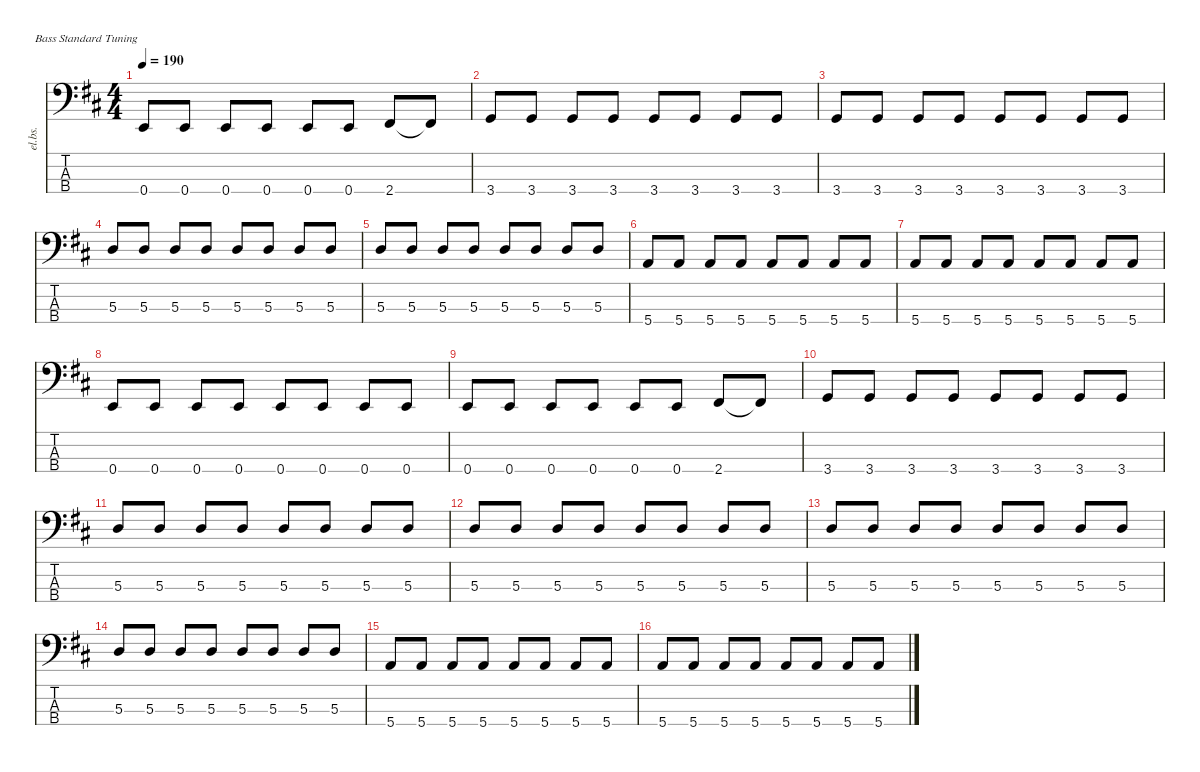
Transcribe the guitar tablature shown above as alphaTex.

\defaultSystemsLayout 4
\hideDynamics
\bracketExtendMode nobrackets
\otherSystemsTrackNameOrientation horizontal
\track ("Matt Willis" "el.bs.") {instrument electricbasspick}
\staff {score tabs}
\tuning (G2 D2 A1 E1)
\ts (4 4)
\tempo 190
\clef f4
\ks d
0.4{acc forcenatural}.8{dy f beam Up} 0.4{acc forcenatural}.8{beam Up} 0.4{acc forcenatural}.8{beam Up} 0.4{acc forcenatural}.8{beam Up} 0.4{acc forcenatural}.8{beam Up} 0.4{acc forcenatural}.8{beam Up} 2.4{acc #}.8{beam Up} 2.4{t acc #}.8{beam Up} |
3.4{acc forcenatural}.8{beam Up} 3.4{acc forcenatural}.8{beam Up} 3.4{acc forcenatural}.8{beam Up} 3.4{acc forcenatural}.8{beam Up} 3.4{acc forcenatural}.8{beam Up} 3.4{acc forcenatural}.8{beam Up} 3.4{acc forcenatural}.8{beam Up} 3.4{acc forcenatural}.8{beam Up} |
3.4{acc forcenatural}.8{beam Up} 3.4{acc forcenatural}.8{beam Up} 3.4{acc forcenatural}.8{beam Up} 3.4{acc forcenatural}.8{beam Up} 3.4{acc forcenatural}.8{beam Up} 3.4{acc forcenatural}.8{beam Up} 3.4{acc forcenatural}.8{beam Up} 3.4{acc forcenatural}.8{beam Up} |
5.3{acc forcenatural}.8{beam Up} 5.3{acc forcenatural}.8{beam Up} 5.3{acc forcenatural}.8{beam Up} 5.3{acc forcenatural}.8{beam Up} 5.3{acc forcenatural}.8{beam Up} 5.3{acc forcenatural}.8{beam Up} 5.3{acc forcenatural}.8{beam Up} 5.3{acc forcenatural}.8{beam Up} |
5.3{acc forcenatural}.8{beam Up} 5.3{acc forcenatural}.8{beam Up} 5.3{acc forcenatural}.8{beam Up} 5.3{acc forcenatural}.8{beam Up} 5.3{acc forcenatural}.8{beam Up} 5.3{acc forcenatural}.8{beam Up} 5.3{acc forcenatural}.8{beam Up} 5.3{acc forcenatural}.8{beam Up} |
5.4{acc forcenatural}.8{beam Up} 5.4{acc forcenatural}.8{beam Up} 5.4{acc forcenatural}.8{beam Up} 5.4{acc forcenatural}.8{beam Up} 5.4{acc forcenatural}.8{beam Up} 5.4{acc forcenatural}.8{beam Up} 5.4{acc forcenatural}.8{beam Up} 5.4{acc forcenatural}.8{beam Up} |
5.4{acc forcenatural}.8{beam Up} 5.4{acc forcenatural}.8{beam Up} 5.4{acc forcenatural}.8{beam Up} 5.4{acc forcenatural}.8{beam Up} 5.4{acc forcenatural}.8{beam Up} 5.4{acc forcenatural}.8{beam Up} 5.4{acc forcenatural}.8{beam Up} 5.4{acc forcenatural}.8{beam Up} |
0.4{acc forcenatural}.8{beam Up} 0.4{acc forcenatural}.8{beam Up} 0.4{acc forcenatural}.8{beam Up} 0.4{acc forcenatural}.8{beam Up} 0.4{acc forcenatural}.8{beam Up} 0.4{acc forcenatural}.8{beam Up} 0.4{acc forcenatural}.8{beam Up} 0.4{acc forcenatural}.8{beam Up} |
0.4{acc forcenatural}.8{beam Up} 0.4{acc forcenatural}.8{beam Up} 0.4{acc forcenatural}.8{beam Up} 0.4{acc forcenatural}.8{beam Up} 0.4{acc forcenatural}.8{beam Up} 0.4{acc forcenatural}.8{beam Up} 2.4{acc #}.8{beam Up} 2.4{t acc #}.8{beam Up} |
3.4{acc forcenatural}.8{beam Up} 3.4{acc forcenatural}.8{beam Up} 3.4{acc forcenatural}.8{beam Up} 3.4{acc forcenatural}.8{beam Up} 3.4{acc forcenatural}.8{beam Up} 3.4{acc forcenatural}.8{beam Up} 3.4{acc forcenatural}.8{beam Up} 3.4{acc forcenatural}.8{beam Up} |
5.3{acc forcenatural}.8{beam Up} 5.3{acc forcenatural}.8{beam Up} 5.3{acc forcenatural}.8{beam Up} 5.3{acc forcenatural}.8{beam Up} 5.3{acc forcenatural}.8{beam Up} 5.3{acc forcenatural}.8{beam Up} 5.3{acc forcenatural}.8{beam Up} 5.3{acc forcenatural}.8{beam Up} |
5.3{acc forcenatural}.8{beam Up} 5.3{acc forcenatural}.8{beam Up} 5.3{acc forcenatural}.8{beam Up} 5.3{acc forcenatural}.8{beam Up} 5.3{acc forcenatural}.8{beam Up} 5.3{acc forcenatural}.8{beam Up} 5.3{acc forcenatural}.8{beam Up} 5.3{acc forcenatural}.8{beam Up} |
5.3{acc forcenatural}.8{beam Up} 5.3{acc forcenatural}.8{beam Up} 5.3{acc forcenatural}.8{beam Up} 5.3{acc forcenatural}.8{beam Up} 5.3{acc forcenatural}.8{beam Up} 5.3{acc forcenatural}.8{beam Up} 5.3{acc forcenatural}.8{beam Up} 5.3{acc forcenatural}.8{beam Up} |
5.3{acc forcenatural}.8{beam Up} 5.3{acc forcenatural}.8{beam Up} 5.3{acc forcenatural}.8{beam Up} 5.3{acc forcenatural}.8{beam Up} 5.3{acc forcenatural}.8{beam Up} 5.3{acc forcenatural}.8{beam Up} 5.3{acc forcenatural}.8{beam Up} 5.3{acc forcenatural}.8{beam Up} |
5.4{acc forcenatural}.8{beam Up} 5.4{acc forcenatural}.8{beam Up} 5.4{acc forcenatural}.8{beam Up} 5.4{acc forcenatural}.8{beam Up} 5.4{acc forcenatural}.8{beam Up} 5.4{acc forcenatural}.8{beam Up} 5.4{acc forcenatural}.8{beam Up} 5.4{acc forcenatural}.8{beam Up} |
5.4{acc forcenatural}.8{beam Up} 5.4{acc forcenatural}.8{beam Up} 5.4{acc forcenatural}.8{beam Up} 5.4{acc forcenatural}.8{beam Up} 5.4{acc forcenatural}.8{beam Up} 5.4{acc forcenatural}.8{beam Up} 5.4{acc forcenatural}.8{beam Up} 5.4{acc forcenatural}.8{beam Up}
